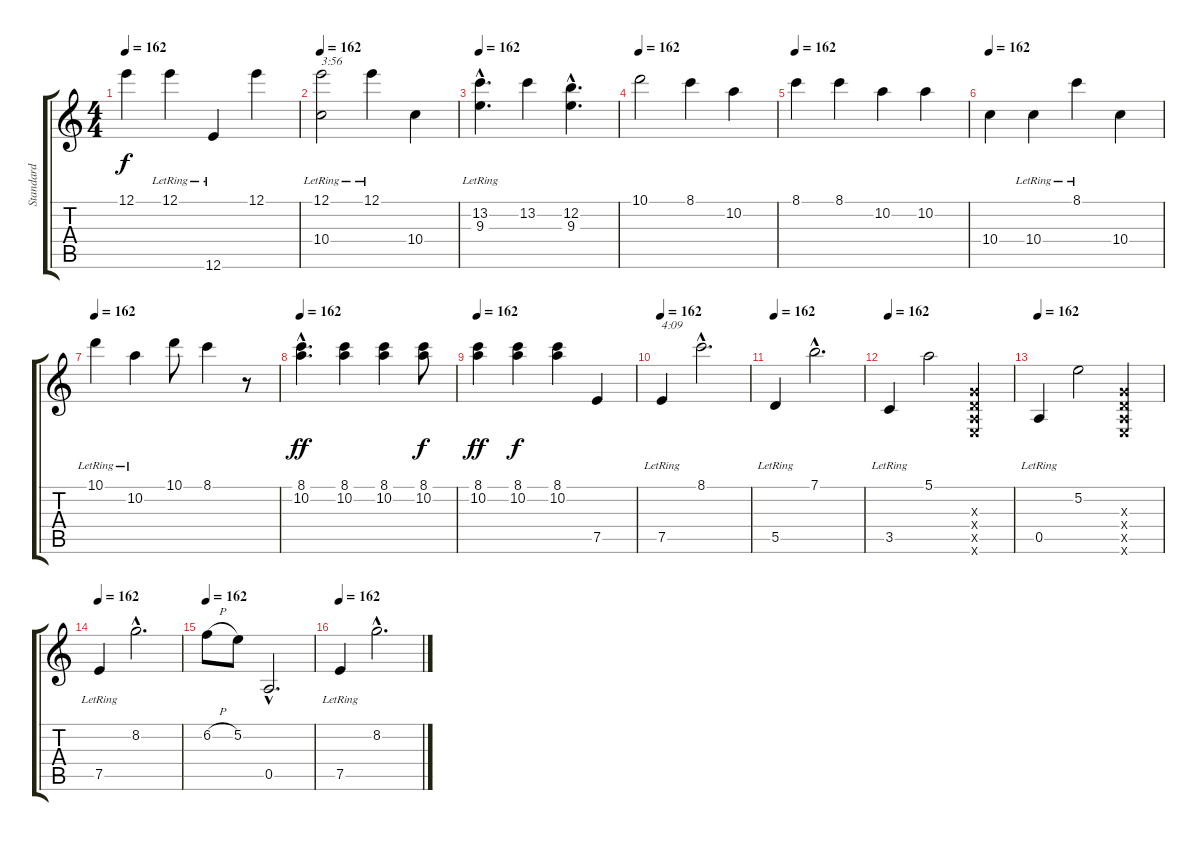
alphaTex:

\track ("Standard" "Standard") {instrument acousticguitarsteel}
\staff {score tabs}
\tuning (E4 B3 G3 D3 A2 E2) {hide}
\ts (4 4)
\tempo 162
\clef g2
\ks c
12.1{t}.4{dy f} 12.1{lr}.4 12.6{lr}.4 12.1.4 |
\tempo 162
(12.1 10.4{lr}).2{txt "3:56"} 12.1{lr}.4 10.4.4 |
\tempo 162
(13.2{hac} 9.3{hac lr}).4{d} 13.2.4 (12.2{hac} 9.3{hac}).4{d} |
\tempo 162
10.1.2 8.1.4 10.2.4 |
\tempo 162
8.1.4 8.1.4 10.2.4 10.2.4 |
\tempo 162
10.4.4 10.4{lr}.4 8.1{lr}.4 10.4.4 |
\tempo 162
10.1{lr}.4 10.2{lr}.4 10.1.8 8.1.4 r.8 |
\tempo 162
(8.1{hac} 10.2{hac}).4{d dy ff} (8.1 10.2).4 (8.1 10.2).4 (8.1 10.2).8{dy f} |
\tempo 162
(8.1 10.2).4{dy ff} (8.1 10.2).4{dy f} (8.1 10.2).4 7.5.4 |
\tempo 162
7.5{lr}.4{txt "4:09"} 8.1{hac}.2{d} |
\tempo 162
5.5{lr}.4 7.1{hac}.2{d} |
\tempo 162
3.5{lr}.4 5.1.2 (0.3{x} 0.4{x} 0.5{x} 0.6{x}).4 |
\tempo 162
0.5{lr}.4 5.2.2 (0.3{x} 0.4{x} 0.5{x} 0.6{x}).4 |
\tempo 162
7.5{lr}.4 8.2{hac}.2{d} |
\tempo 162
6.2{h}.8 5.2.8 0.5{hac}.2{d} |
\tempo 162
7.5{lr}.4 8.2{hac}.2{d}
